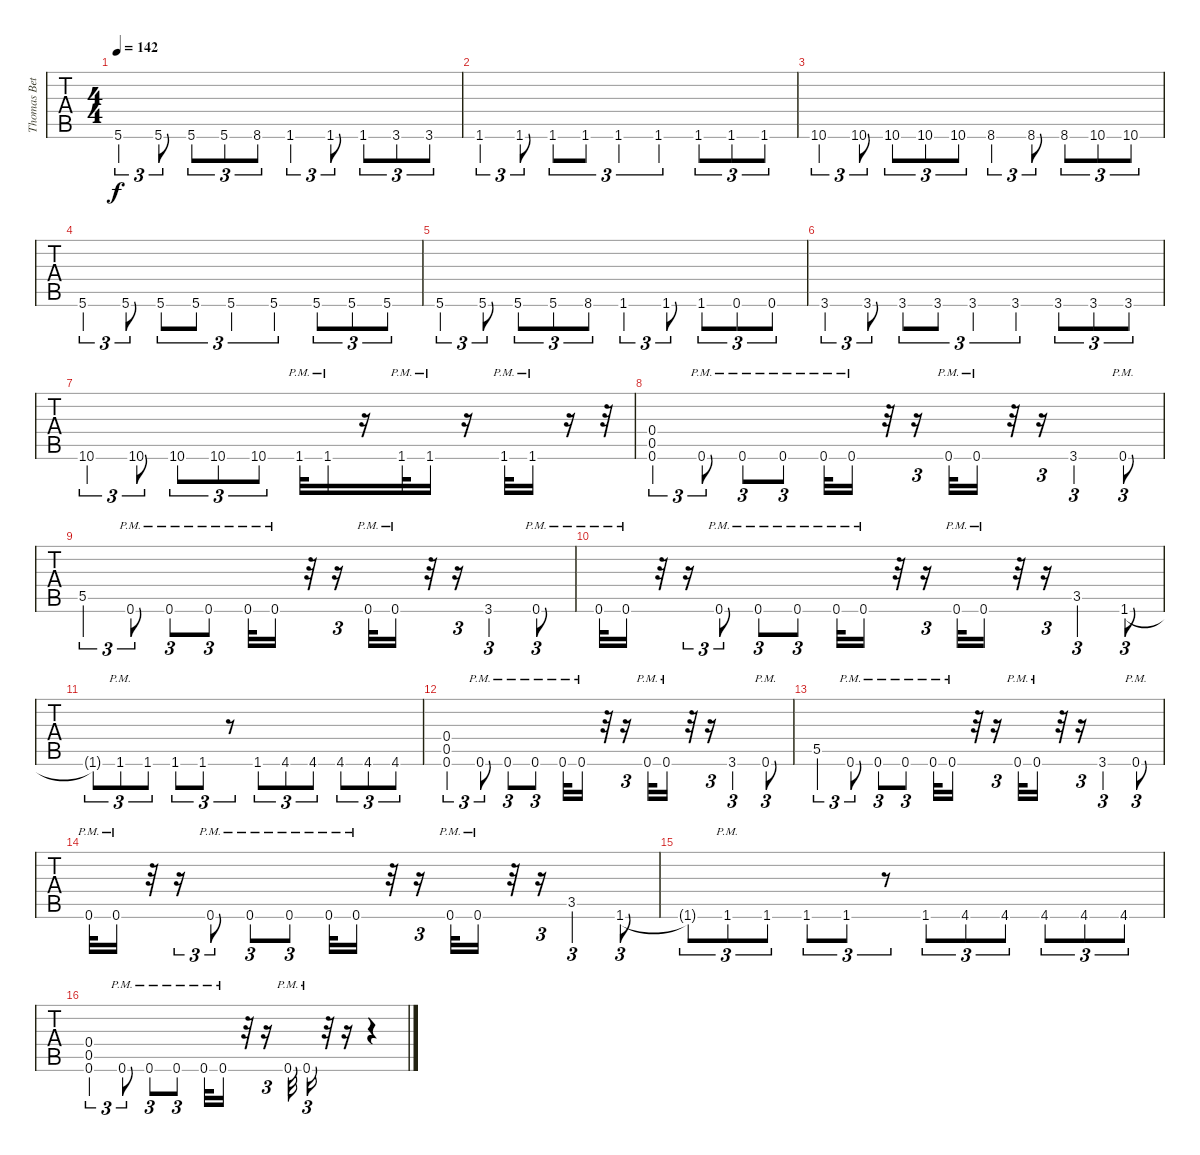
\track ("Thomas Betrisey" "Thomas Bet") {instrument distortionguitar}
\staff {tabs}
\tuning (C4 G3 Eb3 Bb2 F2 Bb1) {hide}
\ts (4 4)
\tempo 142
\clef f4
\ks c
5.6.4{tu (3 2) dy f} 5.6.8{tu (3 2)} 5.6.8{tu (3 2)} 5.6.8{tu (3 2)} 8.6.8{tu (3 2)} 1.6.4{tu (3 2)} 1.6.8{tu (3 2)} 1.6.8{tu (3 2)} 3.6.8{tu (3 2)} 3.6.8{tu (3 2)} |
1.6.4{tu (3 2)} 1.6.8{tu (3 2)} 1.6.8{tu (3 2)} 1.6.8{tu (3 2)} 1.6.4{tu (3 2)} 1.6.4{tu (3 2)} 1.6.8{tu (3 2)} 1.6.8{tu (3 2)} 1.6.8{tu (3 2)} |
10.6.4{tu (3 2)} 10.6.8{tu (3 2)} 10.6.8{tu (3 2)} 10.6.8{tu (3 2)} 10.6.8{tu (3 2)} 8.6.4{tu (3 2)} 8.6.8{tu (3 2)} 8.6.8{tu (3 2)} 10.6.8{tu (3 2)} 10.6.8{tu (3 2)} |
5.6.4{tu (3 2)} 5.6.8{tu (3 2)} 5.6.8{tu (3 2)} 5.6.8{tu (3 2)} 5.6.4{tu (3 2)} 5.6.4{tu (3 2)} 5.6.8{tu (3 2)} 5.6.8{tu (3 2)} 5.6.8{tu (3 2)} |
5.6.4{tu (3 2)} 5.6.8{tu (3 2)} 5.6.8{tu (3 2)} 5.6.8{tu (3 2)} 8.6.8{tu (3 2)} 1.6.4{tu (3 2)} 1.6.8{tu (3 2)} 1.6.8{tu (3 2)} 0.6.8{tu (3 2)} 0.6.8{tu (3 2)} |
3.6.4{tu (3 2)} 3.6.8{tu (3 2)} 3.6.8{tu (3 2)} 3.6.8{tu (3 2)} 3.6.4{tu (3 2)} 3.6.4{tu (3 2)} 3.6.8{tu (3 2)} 3.6.8{tu (3 2)} 3.6.8{tu (3 2)} |
10.6.4{tu (3 2)} 10.6.8{tu (3 2)} 10.6.8{tu (3 2)} 10.6.8{tu (3 2)} 10.6.8{tu (3 2)} 1.6{pm}.32 1.6{pm}.16 r.16 1.6{pm}.32 1.6{pm}.16 r.16 1.6{pm}.32 1.6{pm}.16 r.16 r.32 |
(0.4 0.5 0.6).4{tu (3 2)} 0.6{pm}.8{tu (3 2)} 0.6{pm}.8{tu (3 2)} 0.6{pm}.8{tu (3 2)} 0.6{pm}.32 0.6{pm}.16 r.32 r.16{tu (3 2)} 0.6{pm}.32 0.6{pm}.16 r.32 r.16{tu (3 2)} 3.6.4{tu (3 2)} 0.6{pm}.8{tu (3 2)} |
5.5.4{tu (3 2)} 0.6{pm}.8{tu (3 2)} 0.6{pm}.8{tu (3 2)} 0.6{pm}.8{tu (3 2)} 0.6{pm}.32 0.6{pm}.16 r.32 r.16{tu (3 2)} 0.6{pm}.32 0.6{pm}.16 r.32 r.16{tu (3 2)} 3.6.4{tu (3 2)} 0.6{pm}.8{tu (3 2)} |
0.6{pm}.32 0.6{pm}.16 r.32 r.16{tu (3 2)} 0.6{pm}.8{tu (3 2)} 0.6{pm}.8{tu (3 2)} 0.6{pm}.8{tu (3 2)} 0.6{pm}.32 0.6{pm}.16 r.32 r.16{tu (3 2)} 0.6{pm}.32 0.6{pm}.16 r.32 r.16{tu (3 2)} 3.5.4{tu (3 2)} 1.6.8{tu (3 2)} |
1.6{t}.8{tu (3 2)} 1.6{pm}.8{tu (3 2)} 1.6.8{tu (3 2)} 1.6.8{tu (3 2)} 1.6.8{tu (3 2)} r.8{tu (3 2)} 1.6.8{tu (3 2)} 4.6.8{tu (3 2)} 4.6.8{tu (3 2)} 4.6.8{tu (3 2)} 4.6.8{tu (3 2)} 4.6.8{tu (3 2)} |
(0.4 0.5 0.6).4{tu (3 2)} 0.6{pm}.8{tu (3 2)} 0.6{pm}.8{tu (3 2)} 0.6{pm}.8{tu (3 2)} 0.6{pm}.32 0.6{pm}.16 r.32 r.16{tu (3 2)} 0.6{pm}.32 0.6{pm}.16 r.32 r.16{tu (3 2)} 3.6.4{tu (3 2)} 0.6{pm}.8{tu (3 2)} |
5.5.4{tu (3 2)} 0.6{pm}.8{tu (3 2)} 0.6{pm}.8{tu (3 2)} 0.6{pm}.8{tu (3 2)} 0.6{pm}.32 0.6{pm}.16 r.32 r.16{tu (3 2)} 0.6{pm}.32 0.6{pm}.16 r.32 r.16{tu (3 2)} 3.6.4{tu (3 2)} 0.6{pm}.8{tu (3 2)} |
0.6{pm}.32 0.6{pm}.16 r.32 r.16{tu (3 2)} 0.6{pm}.8{tu (3 2)} 0.6{pm}.8{tu (3 2)} 0.6{pm}.8{tu (3 2)} 0.6{pm}.32 0.6{pm}.16 r.32 r.16{tu (3 2)} 0.6{pm}.32 0.6{pm}.16 r.32 r.16{tu (3 2)} 3.5.4{tu (3 2)} 1.6.8{tu (3 2)} |
1.6{t}.8{tu (3 2)} 1.6{pm}.8{tu (3 2)} 1.6.8{tu (3 2)} 1.6.8{tu (3 2)} 1.6.8{tu (3 2)} r.8{tu (3 2)} 1.6.8{tu (3 2)} 4.6.8{tu (3 2)} 4.6.8{tu (3 2)} 4.6.8{tu (3 2)} 4.6.8{tu (3 2)} 4.6.8{tu (3 2)} |
(0.4 0.5 0.6).4{tu (3 2)} 0.6{pm}.8{tu (3 2)} 0.6{pm}.8{tu (3 2)} 0.6{pm}.8{tu (3 2)} 0.6{pm}.32 0.6{pm}.16 r.32 r.16{tu (3 2)} 0.6{pm}.32 0.6{pm}.16{tu (3 2)} r.32 r.16 r.4
